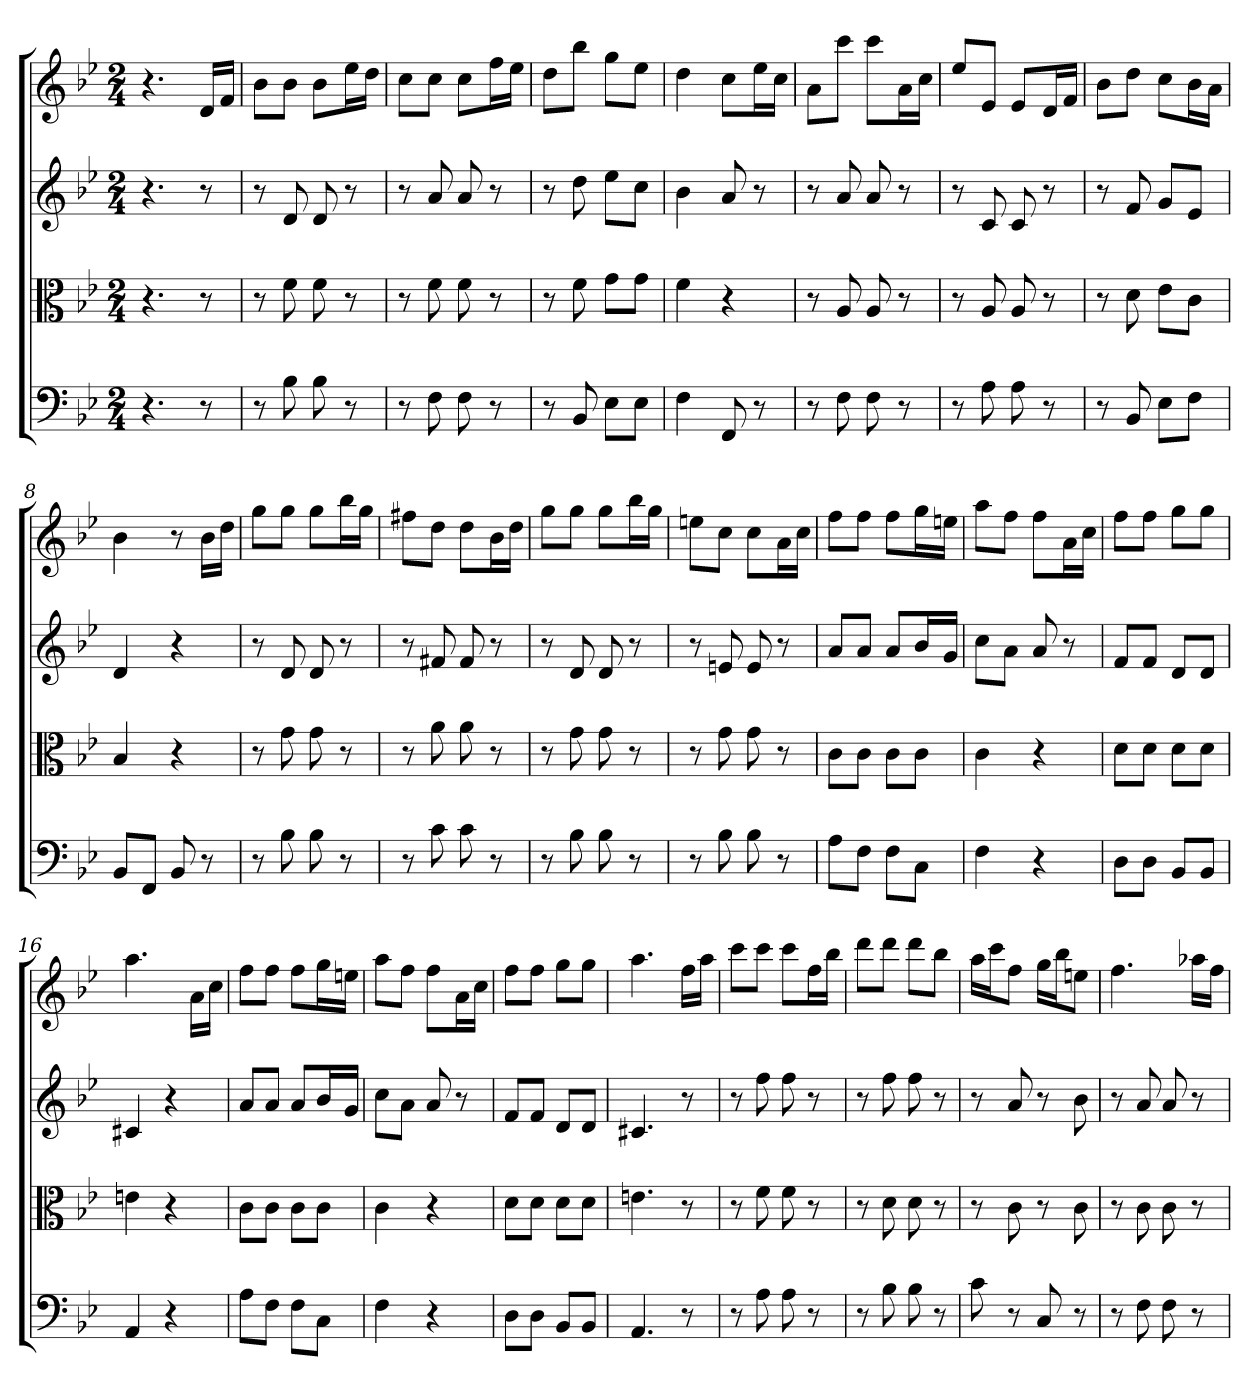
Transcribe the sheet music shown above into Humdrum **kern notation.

**kern	**kern	**kern	**kern
*part4	*part3	*part2	*part1
*staff4	*staff3	*staff2	*staff1
*clefF4	*clefC3	*	*
*k[b-e-]	*k[b-e-]	*k[b-e-]	*k[b-e-]
*B-:	*B-:	*B-:	*B-:
*M2/4	*M2/4	*M2/4	*M2/4
=	=	=	=
4.r	4.r	4.r	4.r
8r	8r	8r	16dLL
.	.	.	16fJJ
=1	=1	=1	=1
8r	8r	8r	8b-L
8B-	8f	8d	8b-J
8B-	8f	8d	8b-L
8r	8r	8r	16ee-L
.	.	.	16ddJJ
=2	=2	=2	=2
8r	8r	8r	8ccL
8F	8f	8a	8ccJ
8F	8f	8a	8ccL
8r	8r	8r	16ffL
.	.	.	16ee-JJ
=3	=3	=3	=3
8r	8r	8r	8ddL
8BB-	8f	8dd	8bb-J
8E-\L	8g\L	8ee-L	8ggL
8E-\J	8g\J	8ccJ	8ee-J
=4	=4	=4	=4
4F	4f	4b-	4dd
8FF	4r	8a	8ccL
8r	.	8r	16ee-L
.	.	.	16ccJJ
=5	=5	=5	=5
8r	8r	8r	8aL
8F	8A	8a	8cccJ
8F	8A	8a	8cccL
8r	8r	8r	16aL
.	.	.	16ccJJ
=6	=6	=6	=6
8r	8r	8r	8ee-L
8A	8A	8c	8e-J
8A	8A	8c	8e-L
8r	8r	8r	16dL
.	.	.	16fJJ
=7	=7	=7	=7
8r	8r	8r	8b-L
8BB-	8d	8f	8ddJ
8E-\L	8e-\L	8gL	8ccL
8F\J	8c\J	8e-J	16b-L
.	.	.	16aJJ
=8	=8	=8	=8
8BB-/L	4B-	4d	4b-
8FF/J	.	.	.
8BB-	4r	4r	8r
8r	.	.	16b-LL
.	.	.	16ddJJ
=9	=9	=9	=9
8r	8r	8r	8ggL
8B-	8g	8d	8ggJ
8B-	8g	8d	8ggL
8r	8r	8r	16bb-L
.	.	.	16ggJJ
=10	=10	=10	=10
8r	8r	8r	8ff#XL
8c	8a	8f#X	8ddJ
8c	8a	8f#	8ddL
8r	8r	8r	16b-L
.	.	.	16ddJJ
=11	=11	=11	=11
8r	8r	8r	8ggL
8B-	8g	8d	8ggJ
8B-	8g	8d	8ggL
8r	8r	8r	16bb-L
.	.	.	16ggJJ
=12	=12	=12	=12
8r	8r	8r	8eenL
8B-	8g	8en	8ccJ
8B-	8g	8e	8ccL
8r	8r	8r	16aL
.	.	.	16ccJJ
=13	=13	=13	=13
8A\L	8c\L	8aL	8ffL
8F\J	8c\J	8aJ	8ffJ
8F\L	8c\L	8aL	8ffL
8C\J	8c\J	16b-L	16ggL
.	.	16gJJ	16eenJJ
=14	=14	=14	=14
4F	4c	8ccL	8aaL
.	.	8aJ	8ffJ
4r	4r	8a	8ffL
.	.	8r	16aL
.	.	.	16ccJJ
=15	=15	=15	=15
8D\L	8d\L	8fL	8ffL
8D\J	8d\J	8fJ	8ffJ
8BB-/L	8d\L	8dL	8ggL
8BB-/J	8d\J	8dJ	8ggJ
=16	=16	=16	=16
4AA	4en	4c#X	4.aa
4r	4r	4r	.
.	.	.	16aLL
.	.	.	16ccJJ
=17	=17	=17	=17
8A\L	8c\L	8aL	8ffL
8F\J	8c\J	8aJ	8ffJ
8F\L	8c\L	8aL	8ffL
8C\J	8c\J	16b-L	16ggL
.	.	16gJJ	16eenJJ
=18	=18	=18	=18
4F	4c	8ccL	8aaL
.	.	8aJ	8ffJ
4r	4r	8a	8ffL
.	.	8r	16aL
.	.	.	16ccJJ
=19	=19	=19	=19
8D\L	8d\L	8fL	8ffL
8D\J	8d\J	8fJ	8ffJ
8BB-/L	8d\L	8dL	8ggL
8BB-/J	8d\J	8dJ	8ggJ
=20	=20	=20	=20
4.AA	4.en	4.c#X	4.aa
8r	8r	8r	16ffLL
.	.	.	16aaJJ
=21	=21	=21	=21
8r	8r	8r	8cccL
8A	8f	8ff	8cccJ
8A	8f	8ff	8cccL
8r	8r	8r	16ffL
.	.	.	16bb-JJ
=22	=22	=22	=22
8r	8r	8r	8dddL
8B-	8d	8ff	8dddJ
8B-	8d	8ff	8dddL
8r	8r	8r	8bb-J
=23	=23	=23	=23
8c	8r	8r	16aaLL
.	.	.	16cccJ
8r	8c	8a	8ffJ
8C	8r	8r	16ggLL
.	.	.	16bb-J
8r	8c	8b-	8eenJ
=24	=24	=24	=24
8r	8r	8r	4.ff
8F	8c	8a	.
8F	8c	8a	.
8r	8r	8r	16aa-XLL
.	.	.	16ffJJ
=	=	=	=
*-	*-	*-	*-
